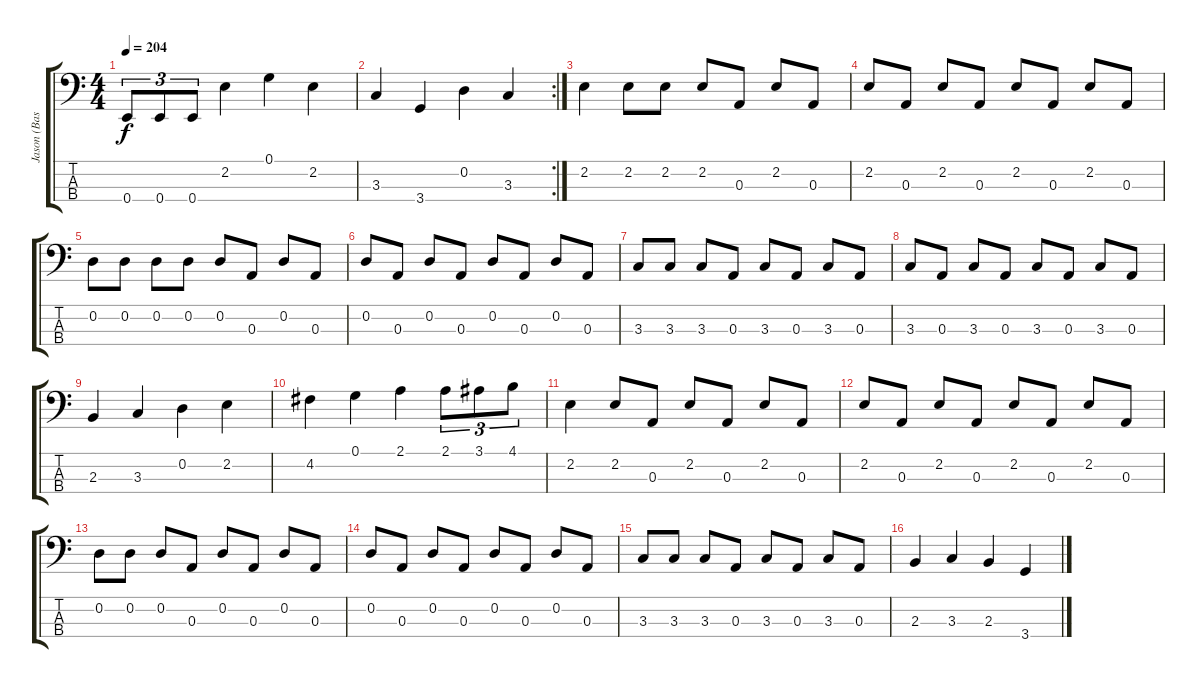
\track ("Jason (Bass)" "Jason (Bas") {instrument electricbassfinger}
\staff {score tabs}
\tuning (G2 D2 A1 E1) {hide}
\ts (4 4)
\tempo 204
\clef f4
\ks c
0.4.8{tu (3 2) dy f} 0.4.8{tu (3 2)} 0.4.8{tu (3 2)} 2.2.4 0.1.4 2.2.4 |
\rc 2
3.3.4 3.4.4 0.2.4 3.3.4 |
2.2.4 2.2.8 2.2.8 2.2.8 0.3.8 2.2.8 0.3.8 |
2.2.8 0.3.8 2.2.8 0.3.8 2.2.8 0.3.8 2.2.8 0.3.8 |
0.2.8 0.2.8 0.2.8 0.2.8 0.2.8 0.3.8 0.2.8 0.3.8 |
0.2.8 0.3.8 0.2.8 0.3.8 0.2.8 0.3.8 0.2.8 0.3.8 |
3.3.8 3.3.8 3.3.8 0.3.8 3.3.8 0.3.8 3.3.8 0.3.8 |
3.3.8 0.3.8 3.3.8 0.3.8 3.3.8 0.3.8 3.3.8 0.3.8 |
2.3.4 3.3.4 0.2.4 2.2.4 |
4.2.4 0.1.4 2.1.4 2.1.8{tu (3 2)} 3.1.8{tu (3 2)} 4.1.8{tu (3 2)} |
2.2.4 2.2.8 0.3.8 2.2.8 0.3.8 2.2.8 0.3.8 |
2.2.8 0.3.8 2.2.8 0.3.8 2.2.8 0.3.8 2.2.8 0.3.8 |
0.2.8 0.2.8 0.2.8 0.3.8 0.2.8 0.3.8 0.2.8 0.3.8 |
0.2.8 0.3.8 0.2.8 0.3.8 0.2.8 0.3.8 0.2.8 0.3.8 |
3.3.8 3.3.8 3.3.8 0.3.8 3.3.8 0.3.8 3.3.8 0.3.8 |
2.3.4 3.3.4 2.3.4 3.4.4
